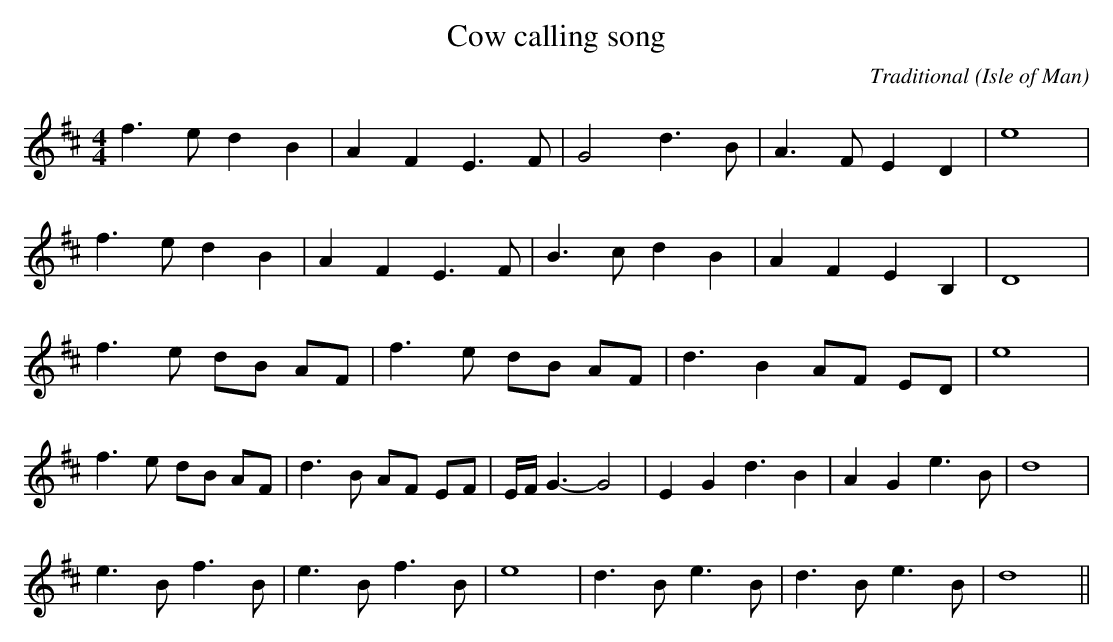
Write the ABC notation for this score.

X:1
T:Cow calling song
C:Traditional
O:Isle of Man
M:4/4
L:1/4
K:D
f3/2e/ dB|AF E3/2F/|G2 d3/2B/|A3/2F/ ED|e4 |
f3/2e/ dB|AF E3/2F/|B3/2c/ dB|AF EB,|D4 |
f3/2e/ d/B/ A/F/|f3/2e/ d/B/ A/F/|d3/2B A/F/ E/D/|e4 |
f3/2e/ d/B/ A/F/|d3/2B/ A/F/ E/F/|E//F// G3/2-G2|EG d3/2B| AG e3/2B/|d4 |
e3/2B/ f3/2B/|e3/2B/ f3/2B/|e4 |d3/2B/ e3/2B/|d3/2B/ e3/2B/|d4 ||
